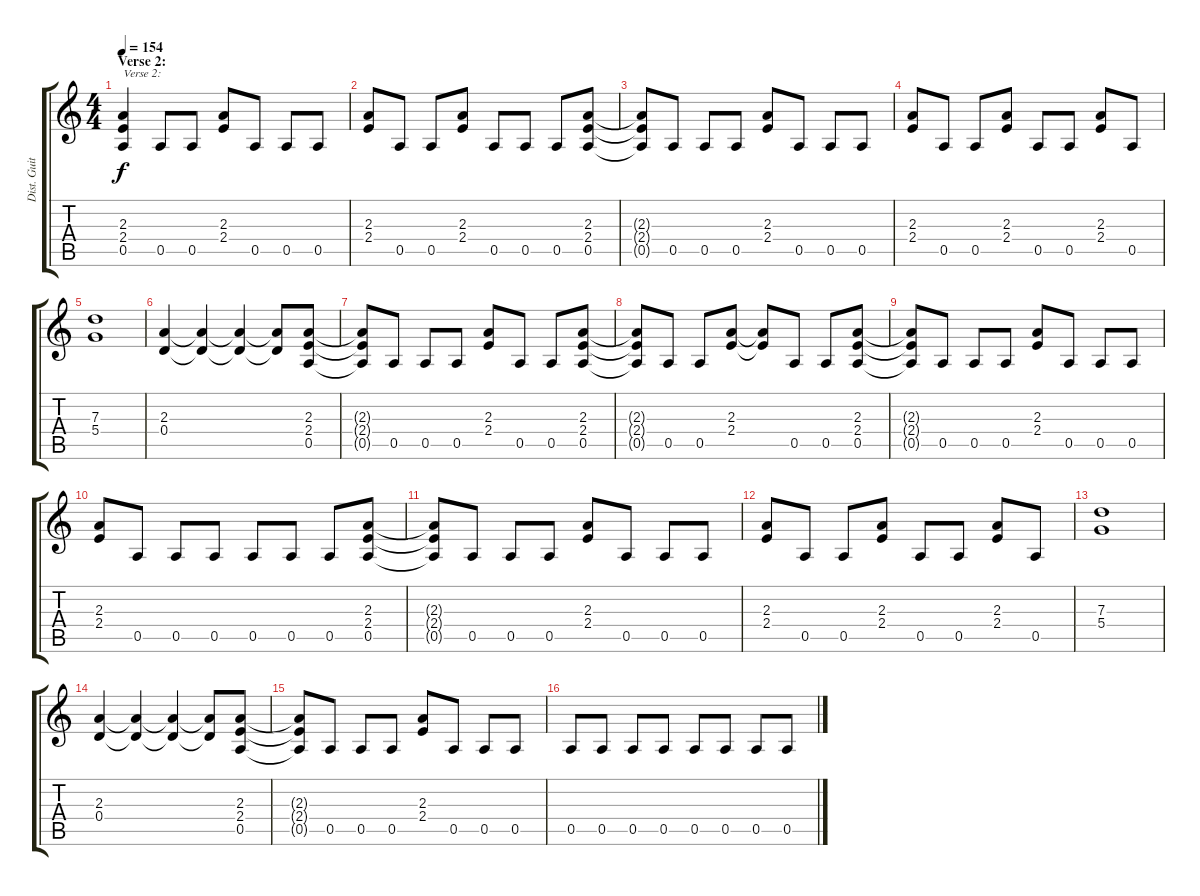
\track ("Dist. Guitar 2" "Dist. Guit") {instrument distortionguitar}
\staff {score tabs}
\tuning (E4 B3 G3 D3 A2 E2) {hide}
\ts (4 4)
\section ("" "Verse 2:")
\tempo 154
\clef g2
\ks c
(2.3 2.4 0.5).4{txt "Verse 2:" dy f} 0.5.8 0.5.8 (2.3 2.4).8 0.5.8 0.5.8 0.5.8 |
(2.3 2.4).8 0.5.8 0.5.8 (2.3 2.4).8 0.5.8 0.5.8 0.5.8 (2.3 2.4 0.5).8 |
(2.3{t} 2.4{t} 0.5{t}).8 0.5.8 0.5.8 0.5.8 (2.3 2.4).8 0.5.8 0.5.8 0.5.8 |
(2.3 2.4).8 0.5.8 0.5.8 (2.3 2.4).8 0.5.8 0.5.8 (2.3 2.4).8 0.5.8 |
(7.3 5.4).1 |
(2.3 0.4).4 (2.3{t} 0.4{t}).4 (2.3{t} 0.4{t}).4 (2.3{t} 0.4{t}).8 (2.3 2.4 0.5).8 |
(2.3{t} 2.4{t} 0.5{t}).8 0.5.8 0.5.8 0.5.8 (2.3 2.4).8 0.5.8 0.5.8 (2.3 2.4 0.5).8 |
(2.3{t} 2.4{t} 0.5{t}).8 0.5.8 0.5.8 (2.3 2.4).8 (2.3{t} 2.4{t}).8 0.5.8 0.5.8 (2.3 2.4 0.5).8 |
(2.3{t} 2.4{t} 0.5{t}).8 0.5.8 0.5.8 0.5.8 (2.3 2.4).8 0.5.8 0.5.8 0.5.8 |
(2.3 2.4).8 0.5.8 0.5.8 0.5.8 0.5.8 0.5.8 0.5.8 (2.3 2.4 0.5).8 |
(2.3{t} 2.4{t} 0.5{t}).8 0.5.8 0.5.8 0.5.8 (2.3 2.4).8 0.5.8 0.5.8 0.5.8 |
(2.3 2.4).8 0.5.8 0.5.8 (2.3 2.4).8 0.5.8 0.5.8 (2.3 2.4).8 0.5.8 |
(7.3 5.4).1 |
(2.3 0.4).4 (2.3{t} 0.4{t}).4 (2.3{t} 0.4{t}).4 (2.3{t} 0.4{t}).8 (2.3 2.4 0.5).8 |
(2.3{t} 2.4{t} 0.5{t}).8 0.5.8 0.5.8 0.5.8 (2.3 2.4).8 0.5.8 0.5.8 0.5.8 |
0.5.8 0.5.8 0.5.8 0.5.8 0.5.8 0.5.8 0.5.8 0.5.8
